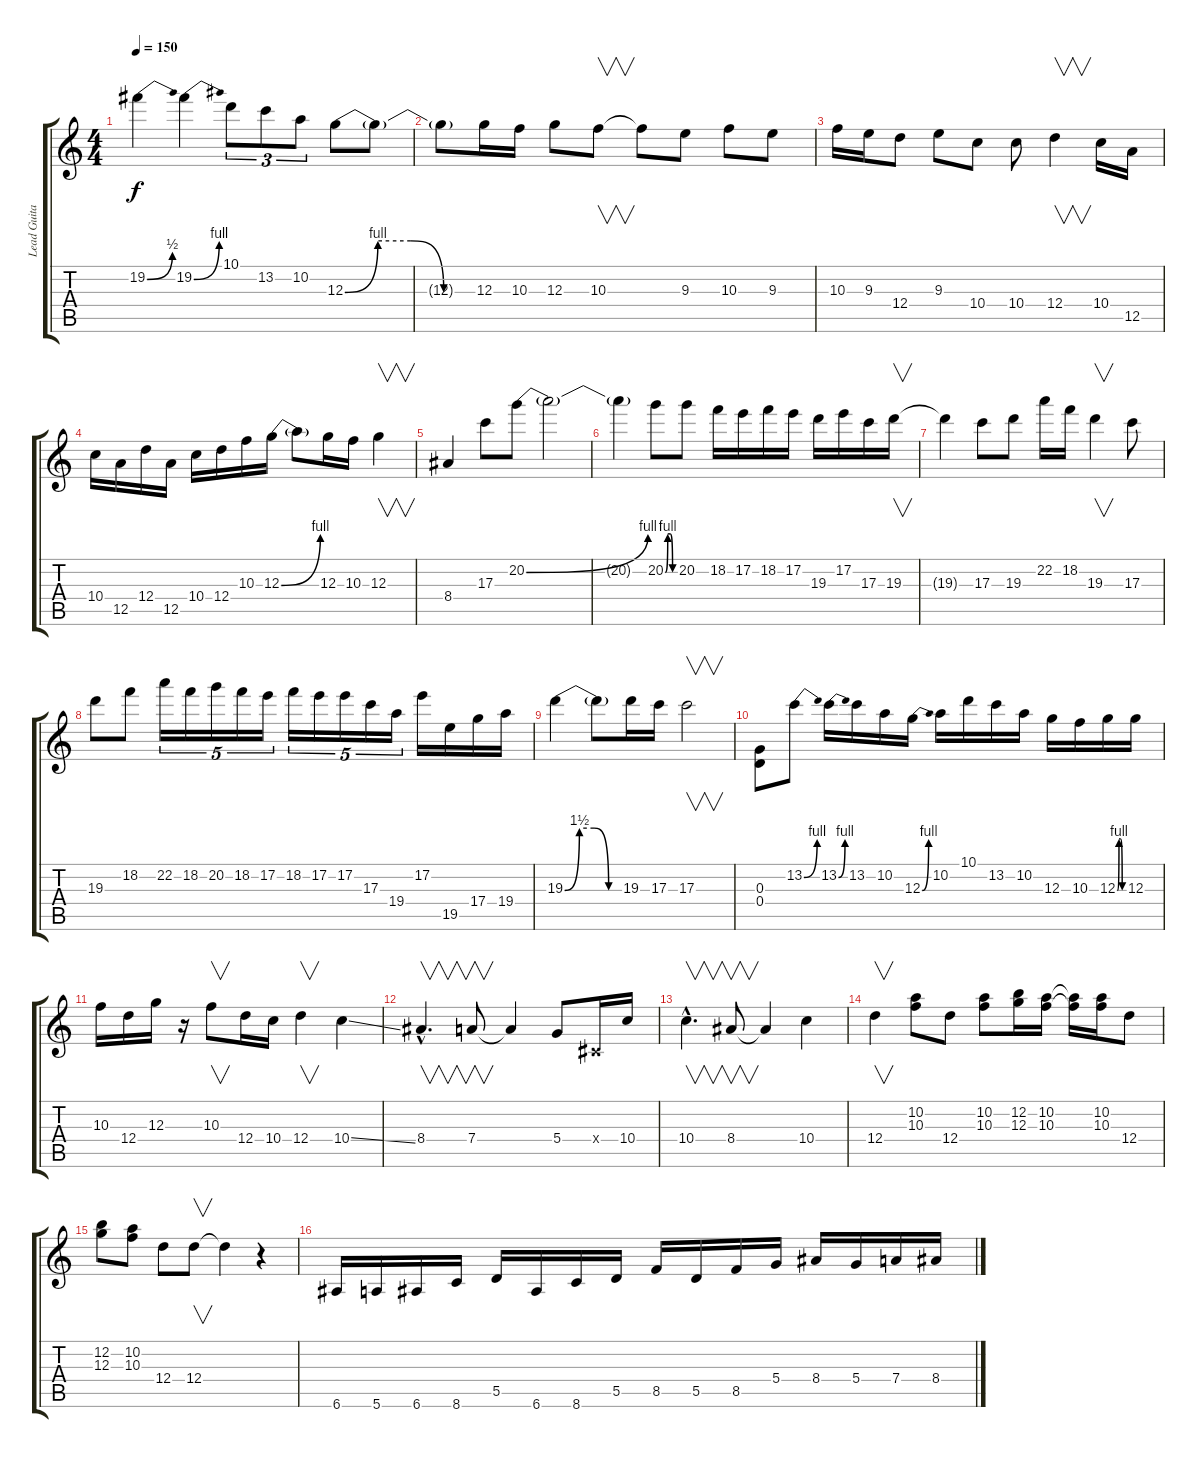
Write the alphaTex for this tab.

\track ("Lead Guitar" "Lead Guita") {instrument overdrivenguitar}
\staff {score tabs}
\tuning (E4 B3 G3 D3 A2 E2) {hide}
\ts (4 4)
\tempo 150
\clef g2
\ks c
19.2{be (bend 0 0 60 2)}.4{dy f} 19.2{be (bend 0 0 60 4)}.4 10.1.8{tu (3 2)} 13.2.8{tu (3 2)} 10.2.8{tu (3 2)} 12.3{be (custom 0 0 15 4 30 4 45 0 60 0)}.8 12.3{t}.8 |
12.3{t}.8 12.3.16 10.3.16 12.3.8 10.3.8{v} 10.3{t}.8 9.3.8 10.3.8 9.3.8 |
10.3.16 9.3.16 12.4.8 9.3.8 10.4.8 10.4.8 12.4.4{v} 10.4.16 12.5.16 |
10.4.16 12.5.16 12.4.16 12.5.16 10.4.16 12.4.16 10.3.16 12.3{be (bend 0 0 60 4)}.16 12.3{t}.8 12.3.16 10.3.16 12.3.4{v} |
8.4.4 17.3.8 20.2{be (bend 0 0 60 4)}.8 20.2{t}.2 |
20.2{t}.4 20.2{be (custom 0 0 15 4 30 4 45 0 60 0)}.8 20.2.8 18.2.16 17.2.16 18.2.16 17.2.16 19.3.16 17.2.16 17.3.16 19.3.16{v} |
19.3{t}.4 17.3.8 19.3.8 22.2.16 18.2.16 19.3.4{v} 17.3.8 |
19.3.8 18.2.8 22.2.16{tu (5 4)} 18.2.16{tu (5 4)} 20.2.16{tu (5 4)} 18.2.16{tu (5 4)} 17.2.16{tu (5 4)} 18.2.16{tu (5 4)} 17.2.16{tu (5 4)} 17.2.16{tu (5 4)} 17.3.16{tu (5 4)} 19.4.16{tu (5 4)} 17.2.16 19.5.16 17.4.16 19.4.16 |
19.3{be (custom 0 0 15 6 30 6 45 0 60 0)}.4 19.3{t}.8 19.3.16 17.3.16 17.3.2{v} |
(0.3 0.4).8 13.2{be (bend 0 0 60 4)}.8 13.2{be (bend 0 0 60 4)}.16 13.2.16 10.2.16 12.3{be (bend 0 0 60 4)}.16 10.2.16 10.1.16 13.2.16 10.2.16 12.3.16 10.3.16 12.3{be (custom 0 0 15 4 30 4 45 0 60 0)}.16 12.3.16 |
10.3.16 12.4.16 12.3.16 r.16 10.3.8{v} 12.4.16 10.4.16 12.4.4{v} 10.4{ss}.4 |
8.4{hac}.4{v d} 7.4.8{v} 7.4{t}.4 5.4.8 -1.4{x}.16 10.4.16 |
10.4{hac}.4{v d} 8.4.8{v} 8.4{t}.4 10.4.4 |
12.4.4{v} (10.2 10.3).8 12.4.8 (10.2 10.3).8 (12.2 12.3).16 (10.2 10.3).16 (10.2{t} 10.3{t}).16 (10.2 10.3).16 12.4.8 |
(12.2 12.3).8 (10.2 10.3).8 12.4.8 12.4.8{v} 12.4{t}.4 r.4 |
6.6.16 5.6.16 6.6.16 8.6.16 5.5.16 6.6.16 8.6.16 5.5.16 8.5.16 5.5.16 8.5.16 5.4.16 8.4.16 5.4.16 7.4.16 8.4.16
